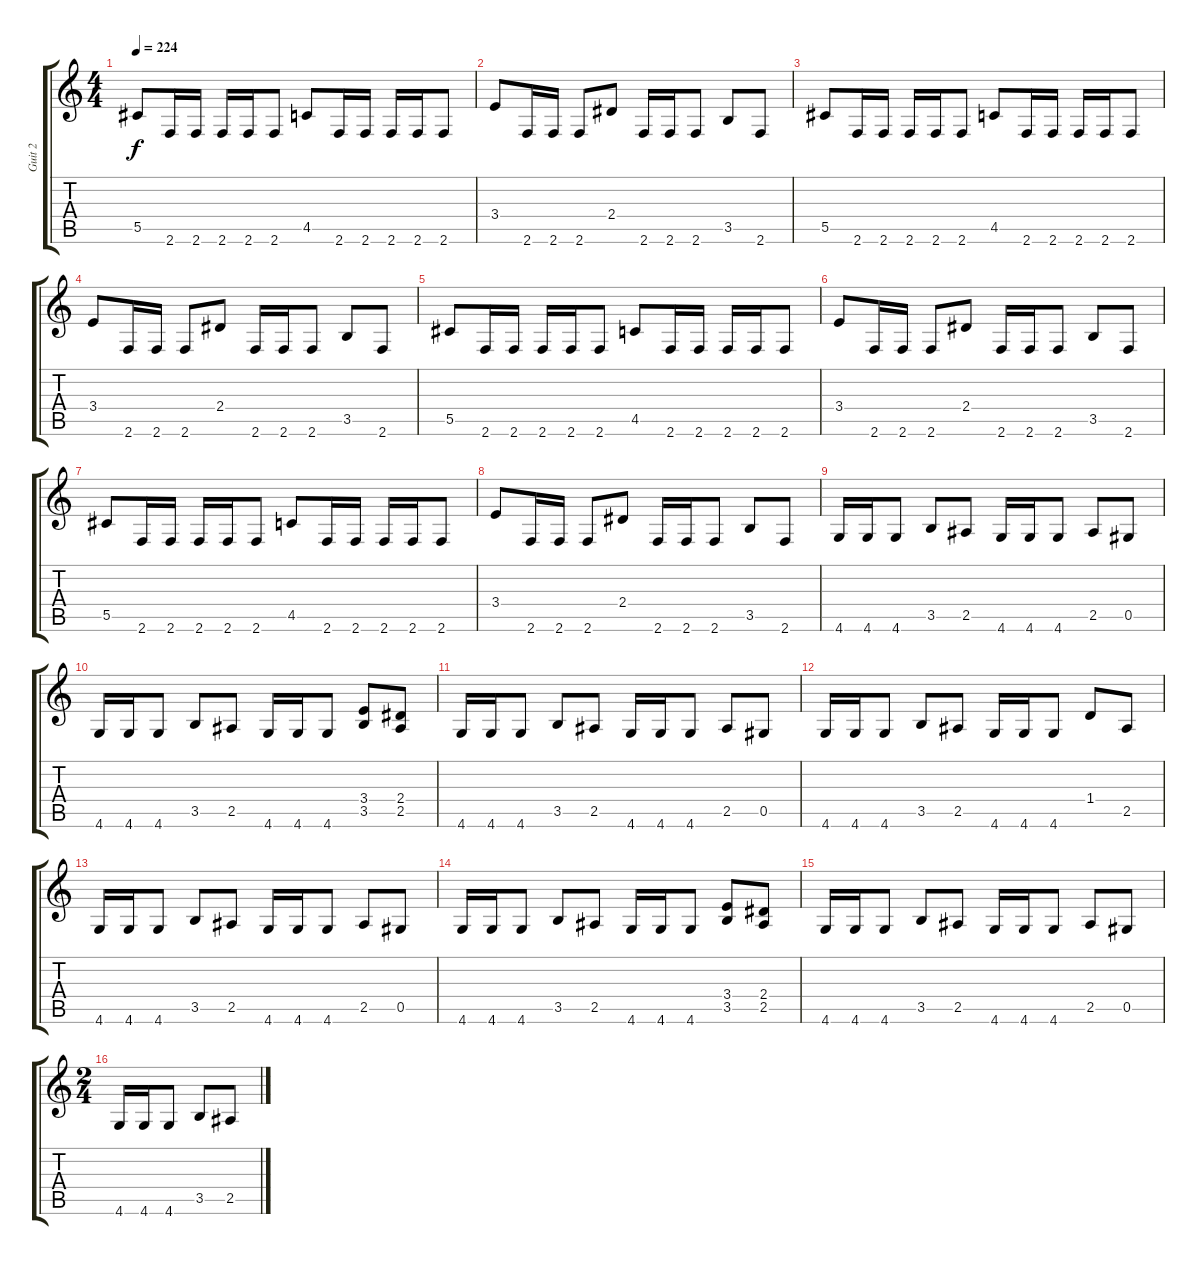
\track ("Guit 2" "Guit 2") {instrument distortionguitar}
\staff {score tabs}
\tuning (Eb4 Bb3 Gb3 Db3 Ab2 Eb2) {hide}
\ts (4 4)
\tempo 224
\clef g2
\ks c
5.5.8{dy f volume 8 instrument distortionguitar} 2.6.16 2.6.16 2.6.16 2.6.16 2.6.8 4.5.8 2.6.16 2.6.16 2.6.16 2.6.16 2.6.8 |
3.4.8 2.6.16 2.6.16 2.6.8 2.4.8 2.6.16 2.6.16 2.6.8 3.5.8 2.6.8 |
5.5.8 2.6.16 2.6.16 2.6.16 2.6.16 2.6.8 4.5.8 2.6.16 2.6.16 2.6.16 2.6.16 2.6.8 |
3.4.8 2.6.16 2.6.16 2.6.8 2.4.8 2.6.16 2.6.16 2.6.8 3.5.8 2.6.8 |
5.5.8 2.6.16 2.6.16 2.6.16 2.6.16 2.6.8 4.5.8 2.6.16 2.6.16 2.6.16 2.6.16 2.6.8 |
3.4.8 2.6.16 2.6.16 2.6.8 2.4.8 2.6.16 2.6.16 2.6.8 3.5.8 2.6.8 |
5.5.8 2.6.16 2.6.16 2.6.16 2.6.16 2.6.8 4.5.8 2.6.16 2.6.16 2.6.16 2.6.16 2.6.8 |
3.4.8 2.6.16 2.6.16 2.6.8 2.4.8 2.6.16 2.6.16 2.6.8 3.5.8 2.6.8 |
4.6.16 4.6.16 4.6.8 3.5.8 2.5.8 4.6.16 4.6.16 4.6.8 2.5.8 0.5.8 |
4.6.16 4.6.16 4.6.8 3.5.8 2.5.8 4.6.16 4.6.16 4.6.8 (3.4 3.5).8 (2.4 2.5).8 |
4.6.16 4.6.16 4.6.8 3.5.8 2.5.8 4.6.16 4.6.16 4.6.8 2.5.8 0.5.8 |
4.6.16 4.6.16 4.6.8 3.5.8 2.5.8 4.6.16 4.6.16 4.6.8 1.4.8 2.5.8 |
4.6.16 4.6.16 4.6.8 3.5.8 2.5.8 4.6.16 4.6.16 4.6.8 2.5.8 0.5.8 |
4.6.16 4.6.16 4.6.8 3.5.8 2.5.8 4.6.16 4.6.16 4.6.8 (3.4 3.5).8 (2.4 2.5).8 |
4.6.16 4.6.16 4.6.8 3.5.8 2.5.8 4.6.16 4.6.16 4.6.8 2.5.8 0.5.8 |
\ts (2 4)
4.6.16 4.6.16 4.6.8 3.5.8 2.5.8
